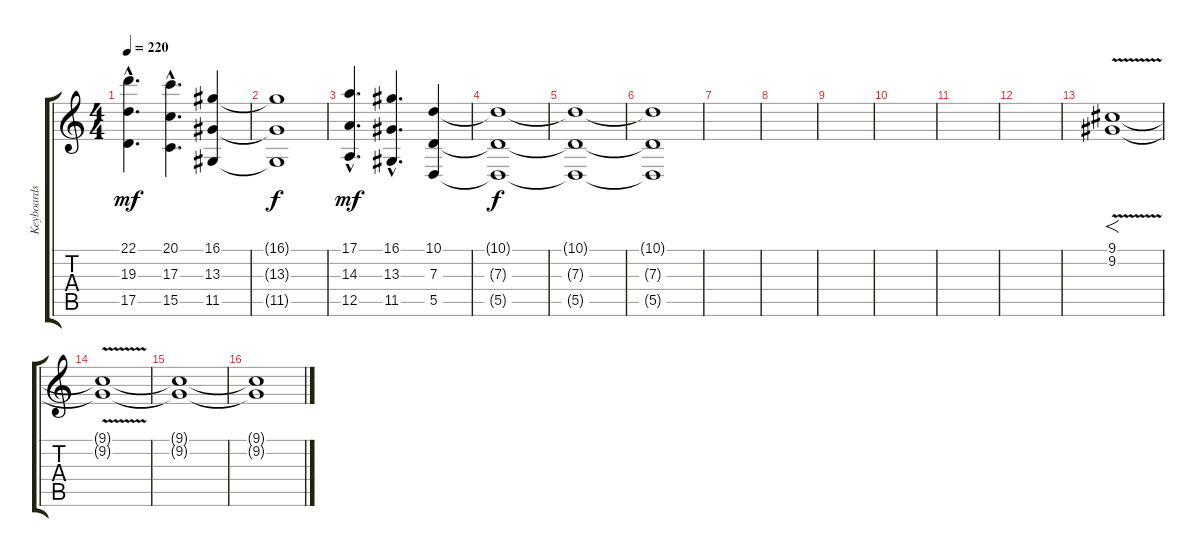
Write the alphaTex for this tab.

\track ("Keyboards" "Keyboards") {instrument stringensemble1}
\staff {score tabs}
\tuning (E4 B3 G3 D3 A2 D2) {hide}
\ts (4 4)
\tempo 220
\clef g2
\ks c
(22.1{hac} 19.3{hac} 17.5{hac}).4{d dy mf} (20.1{hac} 17.3{hac} 15.5{hac}).4{d} (16.1 13.3 11.5).4 |
(16.1{t} 13.3{t} 11.5{t}).1{dy f} |
(17.1{hac} 14.3{hac} 12.5{hac}).4{d dy mf} (16.1{hac} 13.3{hac} 11.5{hac}).4{d} (10.1 7.3 5.5).4 |
(10.1{t} 7.3{t} 5.5{t}).1{dy f} |
(10.1{t} 7.3{t} 5.5{t}).1{volume 5} |
(10.1{t} 7.3{t} 5.5{t}).1 |
|
|
|
|
|
|
(9.1 9.2{v}).1{f volume 10 balance 8 instrument stringensemble1} |
(9.1{t} 9.2{t}).1 |
(9.1{t} 9.2{t}).1 |
(9.1{t} 9.2{t}).1
